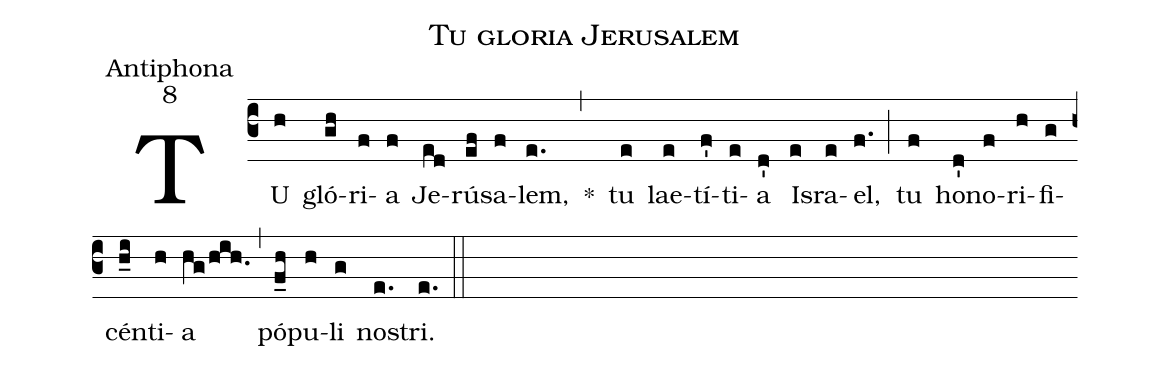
name:Tu gloria Jerusalem;
office-part:Antiphona;
mode:8;
%%
(c3) TU(h) gló(gh)ri(f)a(f) Je(ed)rú(ef)sa(f)lem,(e.) *(,) tu(e) lae(e)tí(f')ti(e)a(d') Is(e)ra(e)el,(f.) (;) tu(f) ho(d')no(f)ri(h)fi(g)cén(h_i)ti(h)a(hg/hih.) (,) pó(f_h)pu(h)li(g) no(e.)stri.(e.) (::)
